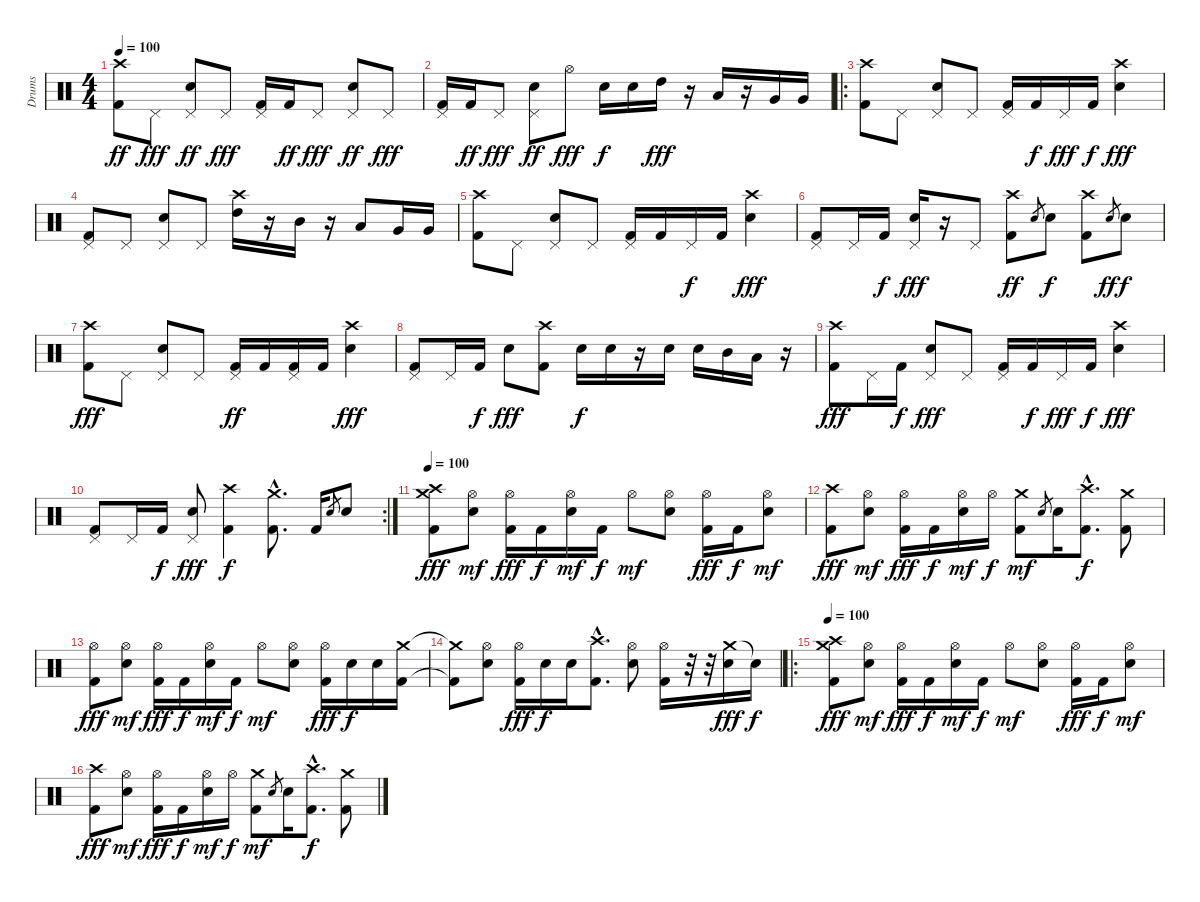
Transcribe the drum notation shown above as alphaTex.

\track ("Drums" "Drums") {instrument percussion}
\staff {score}
\articulation defaults
\ts (4 4)
\tempo 100
\tempo 92
\tempo 100
\clef neutral
\ks c
("Crash high (hit)" "Kick (hit) 2").8{dy ff} "Pedal Hi-Hat (hit)".8{dy fff} ("Pedal Hi-Hat (hit)" "Snare (hit) 2").8{dy ff} "Pedal Hi-Hat (hit)".8{dy fff} ("Pedal Hi-Hat (hit)" "Kick (hit) 2").16 "Kick (hit) 2".16{dy ff} "Pedal Hi-Hat (hit)".8{dy fff} ("Pedal Hi-Hat (hit)" "Snare (hit) 2").8{dy ff} "Pedal Hi-Hat (hit)".8{dy fff} |
("Pedal Hi-Hat (hit)" "Kick (hit) 2").16 "Kick (hit) 2".16{dy ff} "Pedal Hi-Hat (hit)".8{dy fff} ("Pedal Hi-Hat (hit)" "Snare (hit) 2").8{dy ff} "Hi-Hat (open)".8{dy fff} "Snare (hit) 2".16{dy f} "Snare (hit) 2".16 "High Tom (hit)".16{dy fff} r.16 "Low Tom (hit)".16 r.16 "Very Low Tom (hit)".16 "Very Low Tom (hit)".16 |
\ro
("Crash high (hit)" "Kick (hit) 2").8 "Pedal Hi-Hat (hit)".8 ("Pedal Hi-Hat (hit)" "Snare (hit) 2").8 "Pedal Hi-Hat (hit)".8 ("Pedal Hi-Hat (hit)" "Kick (hit) 2").16 "Kick (hit) 2".16{dy f} "Pedal Hi-Hat (hit)".16{dy fff} "Kick (hit) 2".16{dy f} ("Crash high (hit)" "Snare (hit) 2").4{dy fff} |
("Pedal Hi-Hat (hit)" "Kick (hit) 2").8 "Pedal Hi-Hat (hit)".8 ("Pedal Hi-Hat (hit)" "Snare (hit) 2").8 "Pedal Hi-Hat (hit)".8 ("High Tom (hit)" "Crash high (hit)").16 r.16 "Mid Tom (hit)".16 r.16 "Low Tom (hit)".8 "Very Low Tom (hit)".16 "Very Low Tom (hit)".16 |
("Crash high (hit)" "Kick (hit) 2").8 "Pedal Hi-Hat (hit)".8 ("Pedal Hi-Hat (hit)" "Snare (hit) 2").8 "Pedal Hi-Hat (hit)".8 ("Pedal Hi-Hat (hit)" "Kick (hit) 2").16 "Kick (hit) 2".16 "Pedal Hi-Hat (hit)".16{dy f} "Kick (hit) 2".16 ("Crash high (hit)" "Snare (hit) 2").4{dy fff} |
("Pedal Hi-Hat (hit)" "Kick (hit) 2").8 "Pedal Hi-Hat (hit)".16 "Kick (hit) 2".16{dy f} ("Pedal Hi-Hat (hit)" "Snare (hit) 2").16{dy fff} r.16 "Pedal Hi-Hat (hit)".8 ("Crash high (hit)" "Kick (hit) 2").8{dy ff} "Snare (hit) 2".8{gr} "Snare (hit) 2".8{dy f} ("Crash high (hit)" "Kick (hit) 2").8 "Snare (hit) 2".8{gr dy ff} "Snare (hit) 2".8{dy f} |
("Crash high (hit)" "Kick (hit) 2").8{dy fff} "Pedal Hi-Hat (hit)".8 ("Pedal Hi-Hat (hit)" "Snare (hit) 2").8 "Pedal Hi-Hat (hit)".8 ("Pedal Hi-Hat (hit)" "Kick (hit) 2").16{dy ff} "Kick (hit) 2".16 ("Pedal Hi-Hat (hit)" "Kick (hit) 2").16 "Kick (hit) 2".16 ("Crash high (hit)" "Snare (hit) 2").4{dy fff} |
("Pedal Hi-Hat (hit)" "Kick (hit) 2").8 "Pedal Hi-Hat (hit)".16 "Kick (hit) 2".16{dy f} "Snare (hit) 2".8{dy fff} ("Crash high (hit)" "Kick (hit) 2").8 "Snare (hit) 2".16{dy f} "Snare (hit) 2".16 r.16 "Snare (hit) 2".16 "Snare (hit) 2".16 "Mid Tom (hit)".16 "Low Tom (hit)".16 r.16 |
("Crash high (hit)" "Kick (hit) 2").8{dy fff} "Pedal Hi-Hat (hit)".16 "Kick (hit) 2".16{dy f} ("Pedal Hi-Hat (hit)" "Snare (hit) 2").8{dy fff} "Pedal Hi-Hat (hit)".8 ("Pedal Hi-Hat (hit)" "Kick (hit) 2").16 "Kick (hit) 2".16{dy f} "Pedal Hi-Hat (hit)".16{dy fff} "Kick (hit) 2".16{dy f} ("Crash high (hit)" "Snare (hit) 2").4{dy fff} |
\rc 2
("Pedal Hi-Hat (hit)" "Kick (hit) 2").8 "Pedal Hi-Hat (hit)".16 "Kick (hit) 2".16{dy f} ("Pedal Hi-Hat (hit)" "Snare (hit) 2").8{dy fff} ("Crash high (hit)" "Kick (hit) 2").4{dy f} ("Crash medium (hit)"{hac} "Kick (hit) 2"{hac}).8{d} "Kick (hit) 2".16 "Snare (hit) 2".8{gr} "Snare (hit) 2".8 |
\tempo 100
("Crash high (hit)" "Kick (hit) 2" "Crash medium (hit)").8{dy fff} ("Hi-Hat (open)" "Snare (hit) 2").8{dy mf} ("Hi-Hat (open)" "Kick (hit) 2").16{dy fff} "Kick (hit) 2".16{dy f} ("Hi-Hat (open)" "Snare (hit) 2").16{dy mf} "Kick (hit) 2".16{dy f} "Hi-Hat (open)".8{dy mf} ("Hi-Hat (open)" "Snare (hit) 2").8 ("Hi-Hat (open)" "Kick (hit) 2").16{dy fff} "Kick (hit) 2".16{dy f} ("Hi-Hat (open)" "Snare (hit) 2").8{dy mf} |
("Crash high (hit)" "Kick (hit) 2").8{dy fff} ("Hi-Hat (open)" "Snare (hit) 2").8{dy mf} ("Hi-Hat (open)" "Kick (hit) 2").16{dy fff} "Kick (hit) 2".16{dy f} ("Hi-Hat (open)" "Snare (hit) 2").16{dy mf} "Hi-Hat (open)".16{dy f} ("Crash medium (hit)" "Kick (hit) 2").8{dy mf} "Snare (hit) 2".8{gr} "Snare (hit) 2".16 ("Crash high (hit)"{hac} "Kick (hit) 2"{hac}).8{d dy f} ("Crash medium (hit)" "Kick (hit) 2").8 |
("Hi-Hat (open)" "Kick (hit) 2").8{dy fff} ("Hi-Hat (open)" "Snare (hit) 2").8{dy mf} ("Hi-Hat (open)" "Kick (hit) 2").16{dy fff} "Kick (hit) 2".16{dy f} ("Hi-Hat (open)" "Snare (hit) 2").16{dy mf} "Kick (hit) 2".16{dy f} "Hi-Hat (open)".8{dy mf} ("Hi-Hat (open)" "Snare (hit) 2").8 ("Hi-Hat (open)" "Kick (hit) 2").16{dy fff} "Snare (hit) 2".16{dy f} "Snare (hit) 2".16 ("Crash medium (hit)" "Kick (hit) 2").16 |
("Crash medium (hit)"{t} "Kick (hit) 2"{t}).8 ("Snare (hit) 2" "Hi-Hat (open)").8 ("Kick (hit) 2" "Hi-Hat (open)").16{dy fff} "Snare (hit) 2".16{dy f} "Snare (hit) 2".16 ("Crash high (hit)"{hac} "Kick (hit) 2"{hac}).8{d} ("Snare (hit) 2" "Hi-Hat (open)").8 ("Kick (hit) 2" "Hi-Hat (open)").16 r.32 r.32 ("Crash medium (hit)" "Snare (hit) 2").16{dy fff} "Snare (hit)"{t}.16{dy f} |
\ro
\tempo 100
("Crash high (hit)" "Kick (hit) 2" "Crash medium (hit)").8{dy fff} ("Hi-Hat (open)" "Snare (hit) 2").8{dy mf} ("Hi-Hat (open)" "Kick (hit) 2").16{dy fff} "Kick (hit) 2".16{dy f} ("Hi-Hat (open)" "Snare (hit) 2").16{dy mf} "Kick (hit) 2".16{dy f} "Hi-Hat (open)".8{dy mf} ("Hi-Hat (open)" "Snare (hit) 2").8 ("Hi-Hat (open)" "Kick (hit) 2").16{dy fff} "Kick (hit) 2".16{dy f} ("Hi-Hat (open)" "Snare (hit) 2").8{dy mf} |
("Crash high (hit)" "Kick (hit) 2").8{dy fff} ("Hi-Hat (open)" "Snare (hit) 2").8{dy mf} ("Hi-Hat (open)" "Kick (hit) 2").16{dy fff} "Kick (hit) 2".16{dy f} ("Hi-Hat (open)" "Snare (hit) 2").16{dy mf} "Hi-Hat (open)".16{dy f} ("Crash medium (hit)" "Kick (hit) 2").8{dy mf} "Snare (hit) 2".8{gr} "Snare (hit) 2".16 ("Crash high (hit)"{hac} "Kick (hit) 2"{hac}).8{d dy f} ("Crash medium (hit)" "Kick (hit) 2").8
